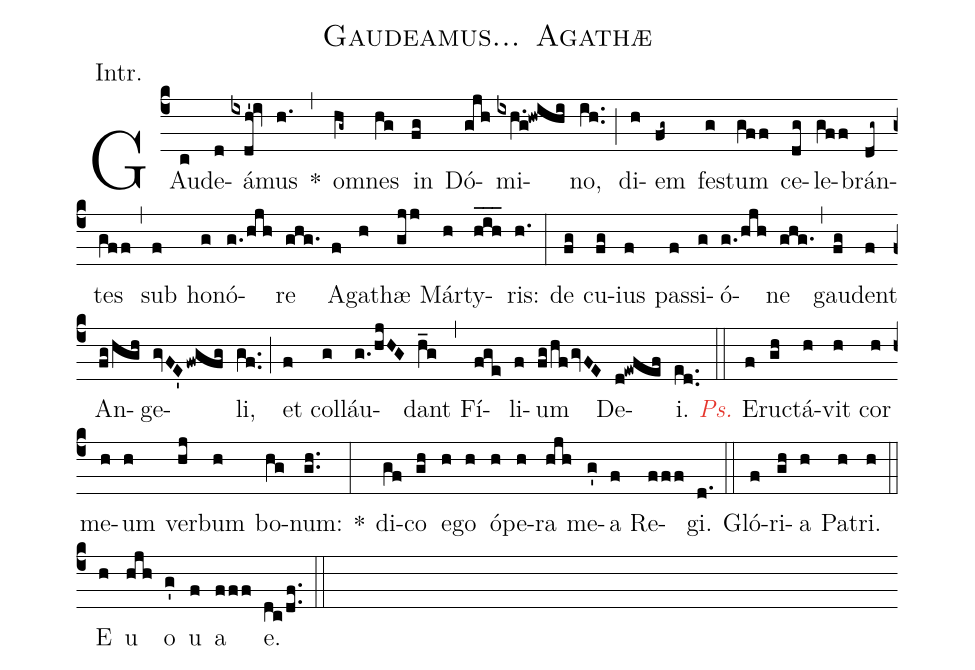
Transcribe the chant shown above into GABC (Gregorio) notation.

name:Gaudeamus... Agathæ;
annotation:Intr.;
mode:1;
office-part:Introit;
%%
(c4) GAu(c)de(d)á(ixdh'!iv)mus(h.) *(,)
om(hg~)nes(hg) in(fg) Dó(gjh)mi(ixh.g!hwihi)no,(ih..) (;)
di(h)em(fg~) fes(g)tum(gff) ce(dg)le(gff)brán(dg~)tes(gff) (,)
sub(f) ho(g)nó(g./hjh)re(ghg.) A(f)ga(h)thæ(gjj) Már(h)ty(hih___)ris:(h.) (:)
de(fg) cu(fg)ius(f) pas(f)si(g)ó(g./hjh)ne(ghg.) (,)
gau(fg)dent(f) An(fg/hgh)ge(gvFE'!/fwgfg)li,(gf..) (;)
et(f) col(g)láu(g./hjHG)dant(h_g) (,)
Fí(fge)li(f)um(fg/hf/gvFE) De(d!ewfef)i.(ed..) <c><i>Ps.</i></c>(::)
E(f)ruc(gh)tá(h)vit(h) cor(h) me(h)um(h) ver(hj)bum(h) bo(hg)num:(gh..) *(:)
di(gf)co(gh) e(h)go(h) ó(h)pe(h)ra(hjh) me(g')a (f)Re(fff)gi.(d.) (::)
Gló(f)ri(gh)a(h) Pa(h)tri.(h) (::)
<eu>E(h) u(hjh) o(g') u(f) a(fff) e.</eu>(dc/df..) (::)
